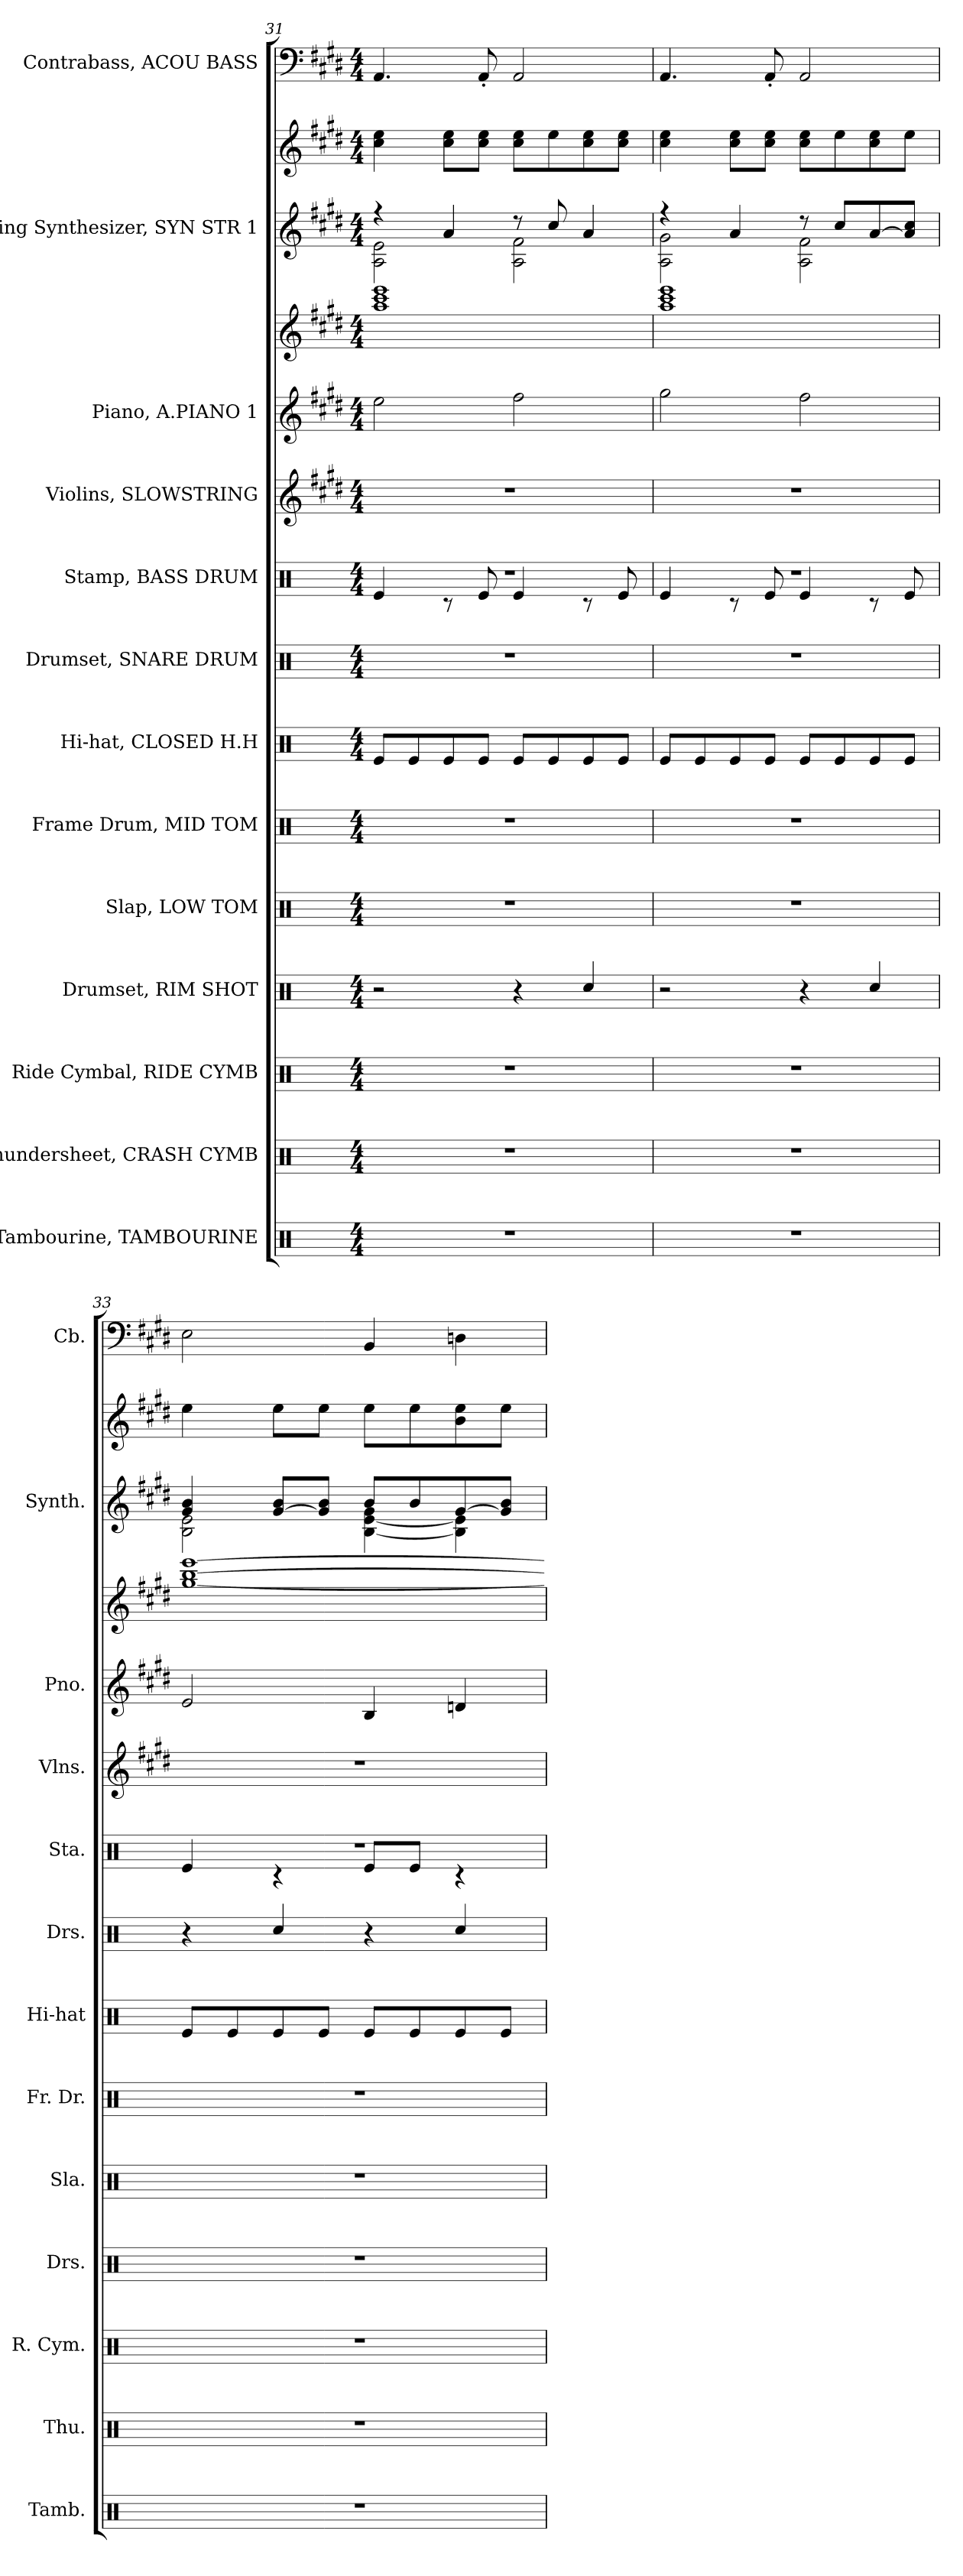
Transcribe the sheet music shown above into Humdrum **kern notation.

**kern	**kern	**kern	**kern	**kern	**kern	**kern	**kern	**kern	**kern	**kern	**kern	**kern	**kern	**kern
*part13	*part12	*part11	*part10	*part9	*part8	*part7	*part6	*part5	*part4	*part3	*part3	*part2	*part2	*part1
*staff15	*staff14	*staff13	*staff12	*staff11	*staff10	*staff9	*staff8	*staff7	*staff6	*staff5	*staff4	*staff3	*staff2	*staff1
*I"Tambourine, TAMBOURINE	*I"Thundersheet, CRASH CYMB	*I"Ride Cymbal, RIDE CYMB	*I"Drumset, RIM SHOT	*I"Slap, LOW TOM	*I"Frame Drum, MID TOM	*I"Hi-hat, CLOSED H.H	*I"Drumset, SNARE DRUM	*I"Stamp, BASS DRUM	*I"Violins, SLOWSTRING	*I"Piano, A.PIANO 1	*	*I"String Synthesizer, SYN STR 1	*	*I"Contrabass, ACOU BASS
*I'Tamb.	*I'Thu.	*I'R. Cym.	*I'Drs.	*I'Sla.	*I'Fr. Dr.	*I'Hi-hat	*I'Drs.	*I'Sta.	*I'Vlns.	*I'Pno.	*	*I'Synth.	*	*I'Cb.
!!LO:PB:g=z
*clefX	*clefX	*clefX	*clefX	*clefX	*clefX	*clefX	*clefX	*clefX	*clefG2	*clefG2	*clefG2	*clefG2	*clefG2	*clefF4
*	*	*	*	*	*	*	*	*	*	*	*	*	*	*ITrd7c12
*k[]	*k[]	*k[]	*k[]	*k[]	*k[]	*k[]	*k[]	*k[]	*k[f#c#g#d#]	*k[f#c#g#d#]	*k[f#c#g#d#]	*k[f#c#g#d#]	*k[f#c#g#d#]	*k[f#c#g#d#]
*M4/4	*M4/4	*M4/4	*M4/4	*M4/4	*M4/4	*M4/4	*M4/4	*M4/4	*M4/4	*M4/4	*M4/4	*M4/4	*M4/4	*M4/4
=31	=31	=31	=31	=31	=31	=31	=31	=31	=31	=31	=31	=31	=31	=31
*	*	*	*	*	*	*	*	*^	*	*	*	*^	*	*
1r	1r	1r	2r	1r	1r	8Re/L	1r	1r	4Re/	1r	2ee\	1aa 1ccc# 1eee	4r	2A\ 2e\	4cc#\ 4ee\	4.AAA/
.	.	.	.	.	.	8Re/	.	.	.	.	.	.	.	.	.	.
.	.	.	.	.	.	8Re/	.	.	8r	.	.	.	4a/	.	8cc#\ 8ee\L	.
.	.	.	.	.	.	8Re/J	.	.	8Re/	.	.	.	.	.	8cc#\ 8ee\J	8AAA'/
.	.	.	4r	.	.	8Re/L	.	.	4Re/	.	2ff#\	.	8r	2A\ 2f#\	8cc#\ 8ee\L	2AAA/
.	.	.	.	.	.	8Re/	.	.	.	.	.	.	8cc#/	.	8ee\	.
.	.	.	4Rcc/	.	.	8Re/	.	.	8r	.	.	.	4a/	.	8cc#\ 8ee\	.
.	.	.	.	.	.	8Re/J	.	.	8Re/	.	.	.	.	.	8cc#\ 8ee\J	.
=32	=32	=32	=32	=32	=32	=32	=32	=32	=32	=32	=32	=32	=32	=32	=32	=32
1r	1r	1r	2r	1r	1r	8Re/L	1r	1r	4Re/	1r	2gg#\	1aa 1ccc# 1eee	4r	2A\ 2g#\	4cc#\ 4ee\	4.AAA/
.	.	.	.	.	.	8Re/	.	.	.	.	.	.	.	.	.	.
.	.	.	.	.	.	8Re/	.	.	8r	.	.	.	4a/	.	8cc#\ 8ee\L	.
.	.	.	.	.	.	8Re/J	.	.	8Re/	.	.	.	.	.	8cc#\ 8ee\J	8AAA'/
.	.	.	4r	.	.	8Re/L	.	.	4Re/	.	2ff#\	.	8r	2A\ 2f#\	8cc#\ 8ee\L	2AAA/
.	.	.	.	.	.	8Re/	.	.	.	.	.	.	8cc#/L	.	8ee\	.
.	.	.	4Rcc/	.	.	8Re/	.	.	8r	.	.	.	[8a/	.	8cc#\ 8ee\	.
.	.	.	.	.	.	8Re/J	.	.	8Re/	.	.	.	8a/] 8cc#/J	.	8ee\J	.
=33	=33	=33	=33	=33	=33	=33	=33	=33	=33	=33	=33	=33	=33	=33	=33	=33
1r	1r	1r	1r	1r	1r	8Re/L	4r	1r	4Re/	1r	2e/	[1gg# [1bb [1eee	4g#/ 4b/	2B\ 2e\	4ee\	2EE\
.	.	.	.	.	.	8Re/	.	.	.	.	.	.	.	.	.	.
.	.	.	.	.	.	8Re/	4Rcc/	.	4r	.	.	.	[8g#/ 8b/L	.	8ee\L	.
.	.	.	.	.	.	8Re/J	.	.	.	.	.	.	8g#/] 8b/J	.	8ee\J	.
.	.	.	.	.	.	8Re/L	4r	.	8Re/L	.	4B/	.	8b/L	[4B\ [4e\ 4g#\	8ee\L	4BBB/
.	.	.	.	.	.	8Re/	.	.	8Re/J	.	.	.	8b/	.	8ee\	.
.	.	.	.	.	.	8Re/	4Rcc/	.	4r	.	4dn/	.	[8g#/	4B\] 4e\]	8b\ 8ee\	4DDn\
.	.	.	.	.	.	8Re/J	.	.	.	.	.	.	8g#/] 8b/J	.	8ee\J	.
*	*	*	*	*	*	*	*	*v	*v	*	*	*	*v	*v	*	*
=	=	=	=	=	=	=	=	=	=	=	=	=	=	=
*-	*-	*-	*-	*-	*-	*-	*-	*-	*-	*-	*-	*-	*-	*-
